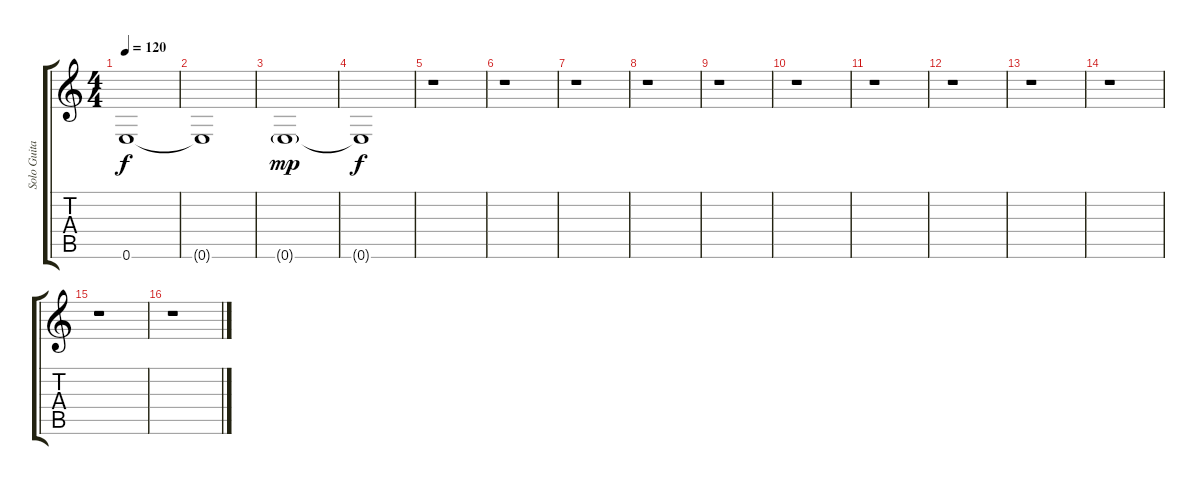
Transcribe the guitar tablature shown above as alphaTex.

\track ("Solo Guitar ( Jack White)Standard Tuning" "Solo Guita") {instrument distortionguitar}
\staff {score tabs}
\tuning (E4 B3 G3 D3 A2 E2) {hide}
\ts (4 4)
\tempo 120
\clef g2
\ks c
0.6.1{dy f} |
0.6{t}.1 |
0.6{g}.1{dy mp} |
0.6{t}.1{dy f} |
r.1 |
r.1 |
r.1 |
r.1 |
r.1 |
r.1 |
r.1 |
r.1 |
r.1 |
r.1 |
r.1 |
r.1
